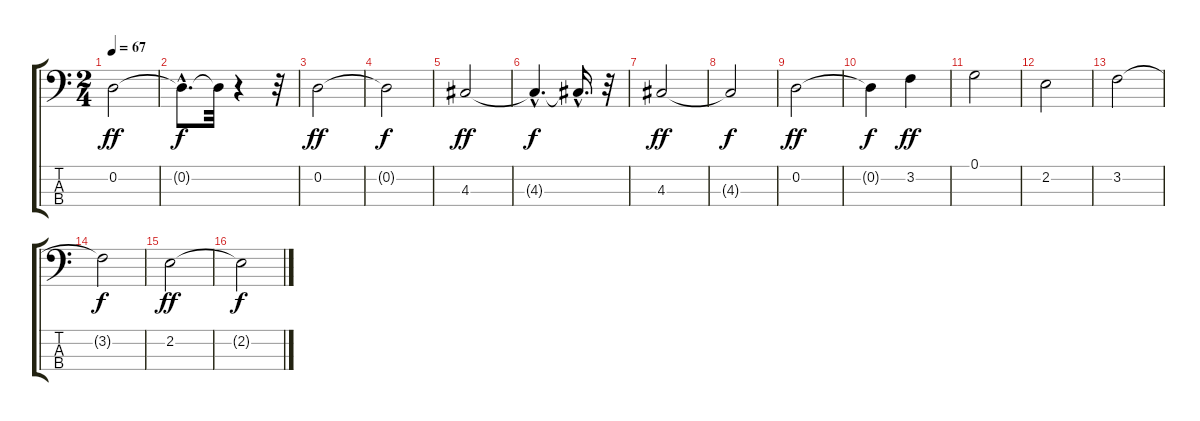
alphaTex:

\track "" {instrument fretlessbass}
\staff {score tabs}
\tuning (G2 D2 A1 E1) {hide}
\ts (2 4)
\tempo 67
\clef f4
\ks c
0.2.2{dy ff} |
0.2{hac t}.8{d dy f} 0.2{t}.32 r.4 r.32 |
0.2.2{dy ff} |
0.2{t}.2{dy f} |
4.3.2{dy ff} |
4.3{hac t}.4{d dy f} 4.3{hac t}.16{d} r.32 |
4.3.2{dy ff} |
4.3{t}.2{dy f} |
0.2.2{dy ff} |
0.2{t}.4{dy f} 3.2.4{dy ff} |
0.1.2 |
2.2.2 |
3.2.2 |
3.2{t}.2{dy f} |
2.2.2{dy ff} |
2.2{t}.2{dy f}
